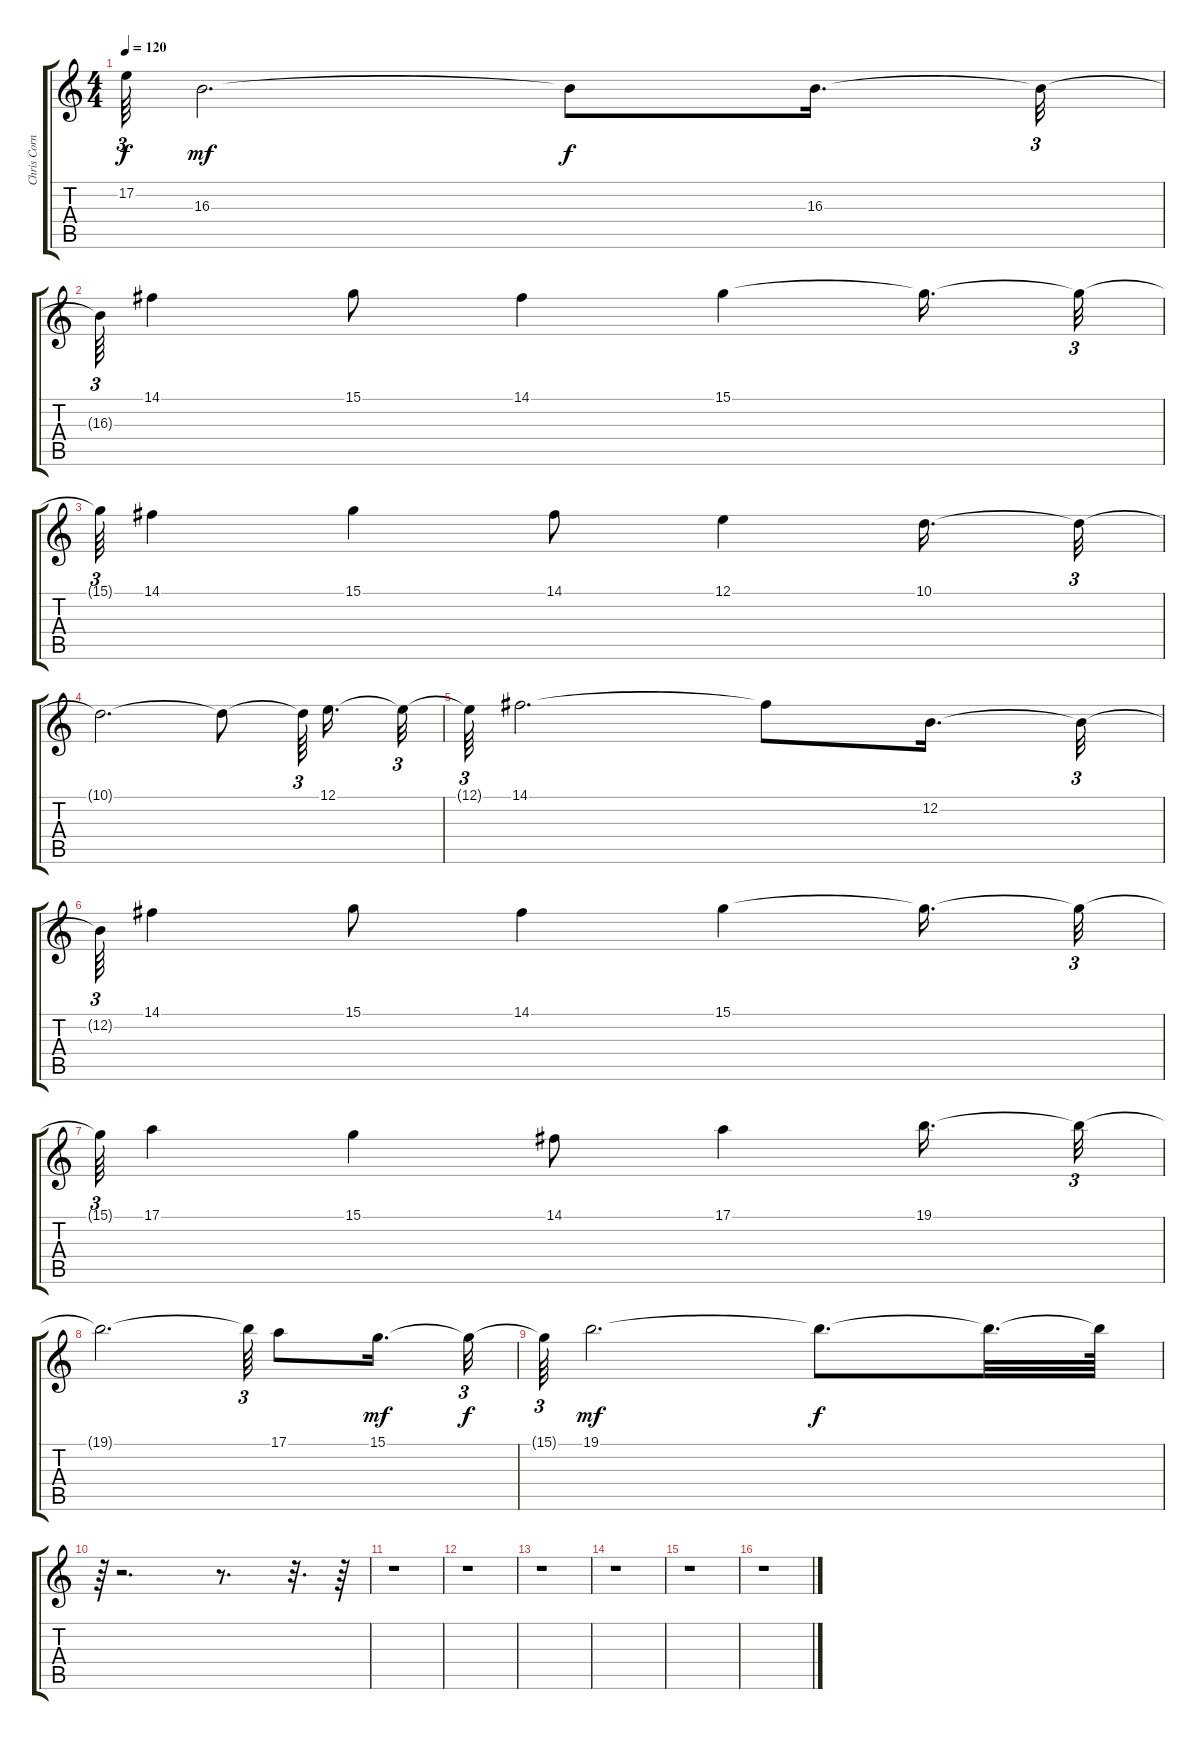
\track ("Chris Cornell" "Chris Corn") {instrument cello}
\staff {score tabs}
\tuning (E4 B3 G3 D3 A2 E2) {hide}
\ts (4 4)
\tempo 120
\clef g2
\ks c
17.2{t}.64{tu (3 2) dy f} 16.3.2{d dy mf} 16.3{t}.8{dy f} 16.3.16{d} 16.3{t}.32{tu (3 2)} |
16.3{t}.64{tu (3 2)} 14.1.4 15.1.8 14.1.4 15.1.4 15.1{t}.16{d} 15.1{t}.32{tu (3 2)} |
15.1{t}.64{tu (3 2)} 14.1.4 15.1.4 14.1.8 12.1.4 10.1.16{d} 10.1{t}.32{tu (3 2)} |
10.1{t}.2{d} 10.1{t}.8 10.1{t}.64{tu (3 2) beam splitsecondary} 12.1.16{d} 12.1{t}.32{tu (3 2)} |
12.1{t}.64{tu (3 2)} 14.1.2{d} 14.1{t}.8 12.2.16{d} 12.2{t}.32{tu (3 2)} |
12.2{t}.64{tu (3 2)} 14.1.4 15.1.8 14.1.4 15.1.4 15.1{t}.16{d} 15.1{t}.32{tu (3 2)} |
15.1{t}.64{tu (3 2)} 17.1.4 15.1.4 14.1.8 17.1.4 19.1.16{d} 19.1{t}.32{tu (3 2)} |
19.1{t}.2{d} 19.1{t}.64{tu (3 2)} 17.1.8 15.1.16{d dy mf} 15.1{t}.32{tu (3 2) dy f} |
15.1{t}.64{tu (3 2)} 19.1.2{d dy mf} 19.1{t}.8{d dy f} 19.1{t}.32{d} 19.1{t}.64 |
r.64{tu (3 2)} r.2{d} r.8{d} r.32{d} r.64 |
r.1 |
r.1 |
r.1 |
r.1 |
r.1 |
r.1
